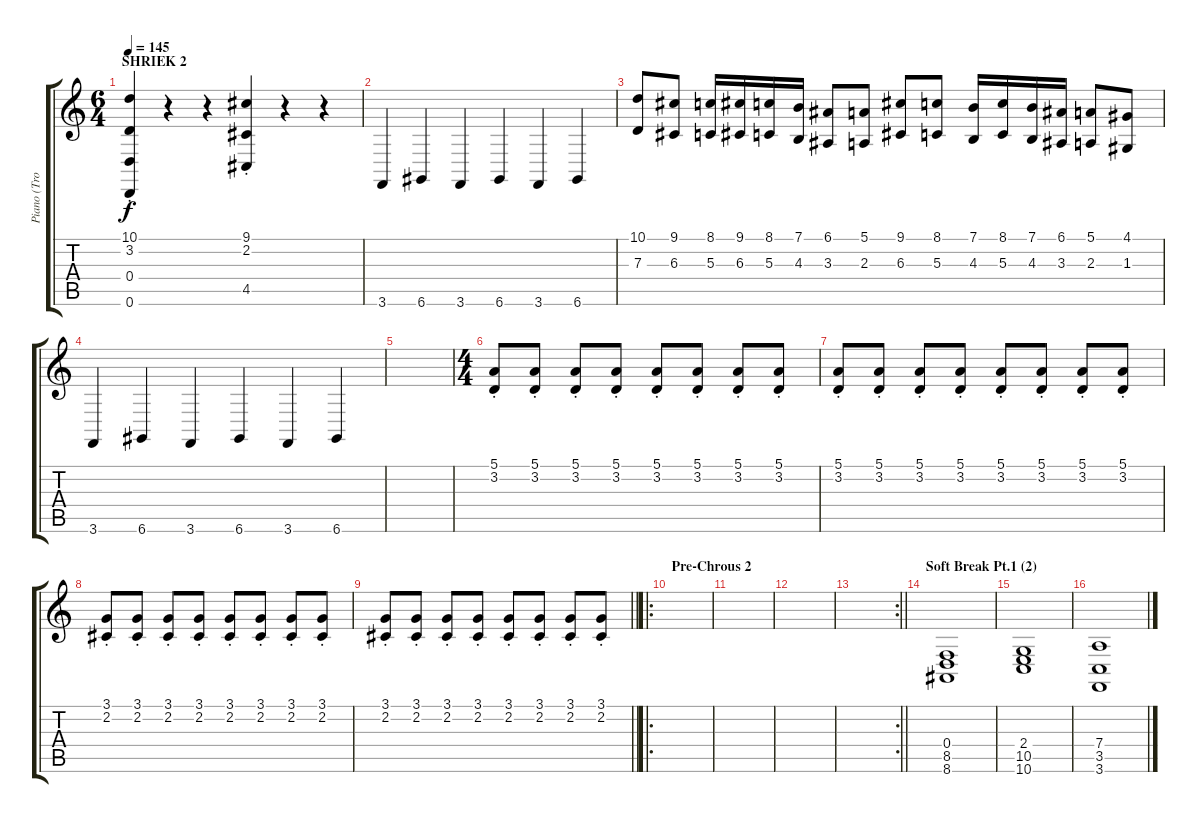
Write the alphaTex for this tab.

\track ("Piano (Trombone)" "Piano (Tro") {instrument acousticgrandpiano}
\staff {score tabs}
\tuning (E4 B3 G3 D3 A2 D2) {hide}
\ts (6 4)
\section ("" "SHRIEK 2")
\tempo 145
\clef g2
\ks c
(10.1{st} 3.2{st} 0.4{st} 0.6{st}).4{dy f volume 13 instrument acousticgrandpiano} r.4 r.4 (9.1{st} 2.2{st} 4.5{st}).4 r.4 r.4 |
3.6.4 6.6.4 3.6.4 6.6.4 3.6.4 6.6.4 |
(10.1 7.3).8{instrument drawbarorgan} (9.1 6.3).8 (8.1 5.3).16 (9.1 6.3).16 (8.1 5.3).16 (7.1 4.3).16 (6.1 3.3).8 (5.1 2.3).8 (9.1 6.3).8 (8.1 5.3).8 (7.1 4.3).16 (8.1 5.3).16 (7.1 4.3).16 (6.1 3.3).16 (5.1 2.3).8 (4.1 1.3).8 |
3.6.4{instrument acousticgrandpiano} 6.6.4 3.6.4 6.6.4 3.6.4 6.6.4 |
|
\ts (4 4)
(5.1{st} 3.2{st}).8{volume 9} (5.1{st} 3.2{st}).8 (5.1{st} 3.2{st}).8 (5.1{st} 3.2{st}).8 (5.1{st} 3.2{st}).8 (5.1{st} 3.2{st}).8 (5.1{st} 3.2{st}).8 (5.1{st} 3.2{st}).8 |
(5.1{st} 3.2{st}).8 (5.1{st} 3.2{st}).8 (5.1{st} 3.2{st}).8 (5.1{st} 3.2{st}).8 (5.1{st} 3.2{st}).8 (5.1{st} 3.2{st}).8 (5.1{st} 3.2{st}).8 (5.1{st} 3.2{st}).8 |
(3.1{st} 2.2{st}).8 (3.1{st} 2.2{st}).8 (3.1{st} 2.2{st}).8 (3.1{st} 2.2{st}).8 (3.1{st} 2.2{st}).8 (3.1{st} 2.2{st}).8 (3.1{st} 2.2{st}).8 (3.1{st} 2.2{st}).8 |
\barLineRight lightlight
(3.1{st} 2.2{st}).8 (3.1{st} 2.2{st}).8 (3.1{st} 2.2{st}).8 (3.1{st} 2.2{st}).8 (3.1{st} 2.2{st}).8 (3.1{st} 2.2{st}).8 (3.1{st} 2.2{st}).8 (3.1{st} 2.2{st}).8 |
\ro
\section ("" "Pre-Chrous 2")
|
|
|
\rc 2
\barLineRight lightlight
|
\section ("" "Soft Break Pt.1 (2)")
(0.4 8.5 8.6).1{volume 16 instrument acousticgrandpiano} |
(2.4 10.5 10.6).1 |
(7.4 3.5 3.6).1
